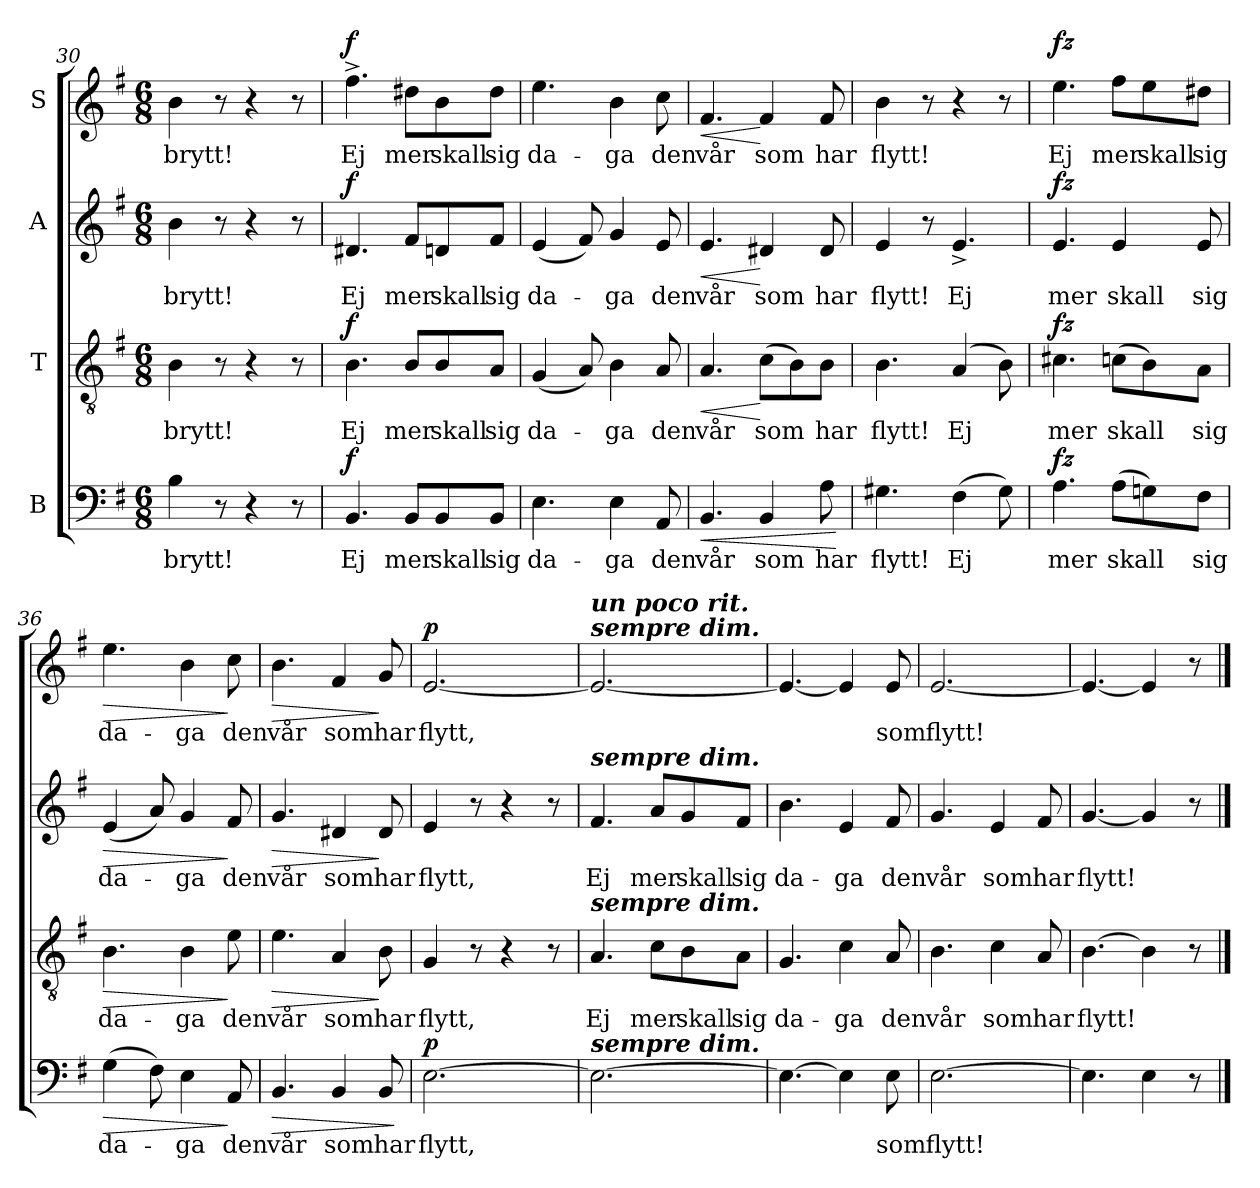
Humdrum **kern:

**kern	**text	**dynam	**kern	**text	**dynam	**kern	**text	**dynam	**kern	**text	**dynam
*part4	*part4	*part4	*part3	*part3	*part3	*part2	*part2	*part2	*part1	*part1	*part1
*staff4	*staff4	*staff4	*staff3	*staff3	*staff3	*staff2	*staff2	*staff2	*staff1	*staff1	*staff1
*I"B	*	*	*I"T	*	*	*I"A	*	*	*I"S	*	*
!!LO:LB:g=z
*clefF4	*	*	*clefGv2	*	*	*clefG2	*	*	*clefG2	*	*
*k[f#]	*	*	*k[f#]	*	*	*k[f#]	*	*	*k[f#]	*	*
*e:	*	*	*e:	*	*	*e:	*	*	*e:	*	*
*M6/8	*	*	*M6/8	*	*	*M6/8	*	*	*M6/8	*	*
=30	=30	=30	=30	=30	=30	=30	=30	=30	=30	=30	=30
!	!LO:LY:b	!	!	!LO:LY:b	!	!	!LO:LY:b	!	!	!LO:LY:b	!
4B\	brytt!	.	4B\	brytt!	.	4b\	brytt!	.	4b\	brytt!	.
8r	.	.	8r	.	.	8r	.	.	8r	.	.
4r	.	.	4r	.	.	4r	.	.	4r	.	.
8r	.	.	8r	.	.	8r	.	.	8r	.	.
=31	=31	=31	=31	=31	=31	=31	=31	=31	=31	=31	=31
!	!LO:LY:b	!LO:DY:a	!	!LO:LY:b	!LO:DY:a	!	!LO:LY:b	!LO:DY:a	!	!LO:LY:b	!LO:DY:a
4.BB/	Ej	f	4.B\	Ej	f	4.d#X/	Ej	f	4.ff#^>\	Ej	f
!	!LO:LY:b	!	!	!LO:LY:b	!	!	!LO:LY:b	!	!	!LO:LY:b	!
8BB/L	mer	.	8B/L	mer	.	8f#/L	mer	.	8dd#X\L	mer	.
!	!LO:LY:b	!	!	!LO:LY:b	!	!	!LO:LY:b	!	!	!LO:LY:b	!
8BB/	skall	.	8B/	skall	.	8dn/	skall	.	8b\	skall	.
!	!LO:LY:b	!	!	!LO:LY:b	!	!	!LO:LY:b	!	!	!LO:LY:b	!
8BB/J	sig	.	8A/J	sig	.	8f#/J	sig	.	8dd#\J	sig	.
=32	=32	=32	=32	=32	=32	=32	=32	=32	=32	=32	=32
!	!LO:LY:b	!	!	!LO:LY:b	!	!	!LO:LY:b	!	!	!LO:LY:b	!
4.E\	da-	.	(<4G/	da-	.	(<4e/	da-	.	4.ee\	da-	.
.	.	.	8A/)	.	.	8f#/)	.	.	.	.	.
!	!LO:LY:b	!	!	!LO:LY:b	!	!	!LO:LY:b	!	!	!LO:LY:b	!
4E\	-ga	.	4B\	-ga	.	4g/	-ga	.	4b\	-ga	.
!	!LO:LY:b	!	!	!LO:LY:b	!	!	!LO:LY:b	!	!	!LO:LY:b	!
8AA/	den	.	8A/	den	.	8e/	den	.	8cc\	den	.
=33	=33	=33	=33	=33	=33	=33	=33	=33	=33	=33	=33
!	!LO:LY:b	!LO:HP:b	!	!LO:LY:b	!LO:HP:b	!	!LO:LY:b	!LO:HP:b	!	!LO:LY:b	!LO:HP:b
4.BB/	vår	<	4.A/	vår	<	4.e/	vår	<	4.f#/	vår	<
!	!LO:LY:b	!	!	!LO:LY:b	!	!	!LO:LY:b	!	!	!LO:LY:b	!
4BB/	som	.	(>8c\L	som	[	4d#X/	som	[	4f#/	som	[
.	.	.	8B\)	.	.	.	.	.	.	.	.
!	!LO:LY:b	!	!	!LO:LY:b	!	!	!LO:LY:b	!	!	!LO:LY:b	!
8A\	har	.	8B\J	har	.	8d#/	har	.	8f#/	har	.
.	.	[	.	.	.	.	.	.	.	.	.
=34	=34	=34	=34	=34	=34	=34	=34	=34	=34	=34	=34
!	!LO:LY:b	!	!	!LO:LY:b	!	!	!LO:LY:b	!	!	!LO:LY:b	!
4.G#X\	flytt!	.	4.B\	flytt!	.	4e/	flytt!	.	4b\	flytt!	.
.	.	.	.	.	.	8r	.	.	8r	.	.
!	!LO:LY:b	!	!	!LO:LY:b	!	!	!LO:LY:b	!	!	!	!
(>4F#\	Ej	.	(>4A/	Ej	.	4.e^</	Ej	.	4r	.	.
8G#\)	.	.	8B\)	.	.	.	.	.	8r	.	.
=35	=35	=35	=35	=35	=35	=35	=35	=35	=35	=35	=35
!	!LO:LY:b	!LO:DY:a	!	!LO:LY:b	!LO:DY:a	!	!LO:LY:b	!LO:DY:a	!	!LO:LY:b	!LO:DY:a
4.A\	mer	fz	4.c#X\	mer	fz	4.e/	mer	fz	4.ee\	Ej	fz
!	!LO:LY:b	!	!	!LO:LY:b	!	!	!LO:LY:b	!	!	!LO:LY:b	!
(>8A\L	skall	.	(>8cn\L	skall	.	4e/	skall	.	8ff#\L	mer	.
!	!	!	!	!	!	!	!	!	!	!LO:LY:b	!
8Gni\)	.	.	8B\)	.	.	.	.	.	8ee\	skall	.
!	!LO:LY:b	!	!	!LO:LY:b	!	!	!LO:LY:b	!	!	!LO:LY:b	!
8F#\J	sig	.	8A\J	sig	.	8e/	sig	.	8dd#X\J	sig	.
!!LO:PB:g=z
=36	=36	=36	=36	=36	=36	=36	=36	=36	=36	=36	=36
!	!LO:LY:b	!LO:HP:b	!	!LO:LY:b	!LO:HP:b	!	!LO:LY:b	!LO:HP:b	!	!LO:LY:b	!LO:HP:b
(>4G\	da-	>	4.B\	da-	>	(<4e/	da-	>	4.ee\	da-	>
8F#\)	.	.	.	.	.	8a/)	.	.	.	.	.
!	!LO:LY:b	!	!	!LO:LY:b	!	!	!LO:LY:b	!	!	!LO:LY:b	!
4E\	-ga	.	4B\	-ga	.	4g/	-ga	.	4b\	-ga	.
!	!LO:LY:b	!	!	!LO:LY:b	!	!	!LO:LY:b	!	!	!LO:LY:b	!
8AA/	den	]	8e\	den	]	8f#/	den	]	8cc\	den	]
=37	=37	=37	=37	=37	=37	=37	=37	=37	=37	=37	=37
!	!LO:LY:b	!LO:HP:b	!	!LO:LY:b	!LO:HP:b	!	!LO:LY:b	!LO:HP:b	!	!LO:LY:b	!LO:HP:b
4.BB/	vår	>	4.e\	vår	>	4.g/	vår	>	4.b\	vår	>
!	!LO:LY:b	!	!	!LO:LY:b	!	!	!LO:LY:b	!	!	!LO:LY:b	!
4BB/	som	.	4A/	som	.	4d#X/	som	.	4f#/	som	.
!	!LO:LY:b	!	!	!LO:LY:b	!	!	!LO:LY:b	!	!	!LO:LY:b	!
8BB/	har	.	8B\	har	]	8d#/	har	]	8g/	har	]
.	.	]	.	.	.	.	.	.	.	.	.
=38	=38	=38	=38	=38	=38	=38	=38	=38	=38	=38	=38
!	!LO:LY:b	!LO:DY:a	!	!LO:LY:b	!	!	!LO:LY:b	!	!	!LO:LY:b	!LO:DY:a
[2.E\	flytt,	p	4G/	flytt,	.	4e/	flytt,	.	[2.e/	flytt,	p
.	.	.	8r	.	.	8r	.	.	.	.	.
.	.	.	4r	.	.	4r	.	.	.	.	.
.	.	.	8r	.	.	8r	.	.	.	.	.
=39	=39	=39	=39	=39	=39	=39	=39	=39	=39	=39	=39
!	!	!	!	!	!	!	!	!	!LO:TX:a:Bi:t=sempre dim.	!	!
!	!	!	!	!	!	!	!	!	!LO:TX:a:Bi:t=un poco rit.	!	!
!	!	!	!	!	!	!LO:TX:a:Bi:t=sempre dim.	!	!	!	!	!
!	!	!	!LO:TX:a:Bi:t=sempre dim.	!	!	!	!	!	!	!	!
!LO:TX:a:Bi:t=sempre dim.	!	!	!	!	!	!	!	!	!	!	!
!	!	!	!	!LO:LY:b	!	!	!LO:LY:b	!	!	!	!
2.E\_	.	.	4.A/	Ej	.	4.f#/	Ej	.	2.e/_	.	.
!	!	!	!	!LO:LY:b	!	!	!LO:LY:b	!	!	!	!
.	.	.	8c\L	mer	.	8a/L	mer	.	.	.	.
!	!	!	!	!LO:LY:b	!	!	!LO:LY:b	!	!	!	!
.	.	.	8B\	skall	.	8g/	skall	.	.	.	.
!	!	!	!	!LO:LY:b	!	!	!LO:LY:b	!	!	!	!
.	.	.	8A\J	sig	.	8f#/J	sig	.	.	.	.
=40	=40	=40	=40	=40	=40	=40	=40	=40	=40	=40	=40
!	!	!	!	!LO:LY:b	!	!	!LO:LY:b	!	!	!	!
4.E\_	.	.	4.G/	da-	.	4.b\	da-	.	4.e/_	.	.
!	!	!	!	!LO:LY:b	!	!	!LO:LY:b	!	!	!	!
4E\]	.	.	4c\	-ga	.	4e/	-ga	.	4e/]	.	.
!	!LO:LY:b	!	!	!LO:LY:b	!	!	!LO:LY:b	!	!	!LO:LY:b	!
8E\	som	.	8A/	den	.	8f#/	den	.	8e/	som	.
=41	=41	=41	=41	=41	=41	=41	=41	=41	=41	=41	=41
!	!LO:LY:b	!	!	!LO:LY:b	!	!	!LO:LY:b	!	!	!LO:LY:b	!
[2.E\	flytt!	.	4.B\	vår	.	4.g/	vår	.	[2.e/	flytt!	.
!	!	!	!	!LO:LY:b	!	!	!LO:LY:b	!	!	!	!
.	.	.	4c\	som	.	4e/	som	.	.	.	.
!	!	!	!	!LO:LY:b	!	!	!LO:LY:b	!	!	!	!
.	.	.	8A/	har	.	8f#/	har	.	.	.	.
=42	=42	=42	=42	=42	=42	=42	=42	=42	=42	=42	=42
!	!	!	!	!LO:LY:b	!	!	!LO:LY:b	!	!	!	!
4.E\]	.	.	[4.B\	flytt!	.	[4.g/	flytt!	.	4.e/_	.	.
4E\	.	.	4B\]	.	.	4g/]	.	.	4e/]	.	.
8r	.	.	8r	.	.	8r	.	.	8r	.	.
==	==	==	==	==	==	==	==	==	==	==	==
*-	*-	*-	*-	*-	*-	*-	*-	*-	*-	*-	*-
